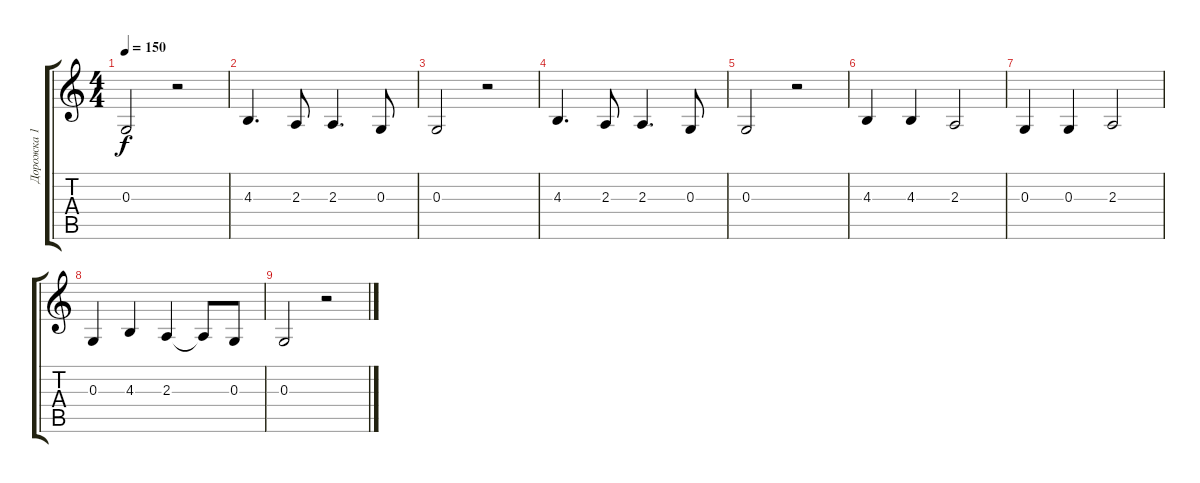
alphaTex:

\track ("Дорожка 1" "Дорожка 1") {instrument oboe}
\staff {score tabs}
\tuning (E4 B3 G3 D3 A2 E2) {hide}
\ts (4 4)
\tempo 150
\clef g2
\ks c
0.3.2{dy f} r.2 |
4.3.4{d} 2.3.8 2.3.4{d} 0.3.8 |
0.3.2 r.2 |
4.3.4{d} 2.3.8 2.3.4{d} 0.3.8 |
0.3.2 r.2 |
4.3.4 4.3.4 2.3.2 |
0.3.4 0.3.4 2.3.2 |
0.3.4 4.3.4 2.3.4 2.3{t}.8 0.3.8 |
0.3.2 r.2
